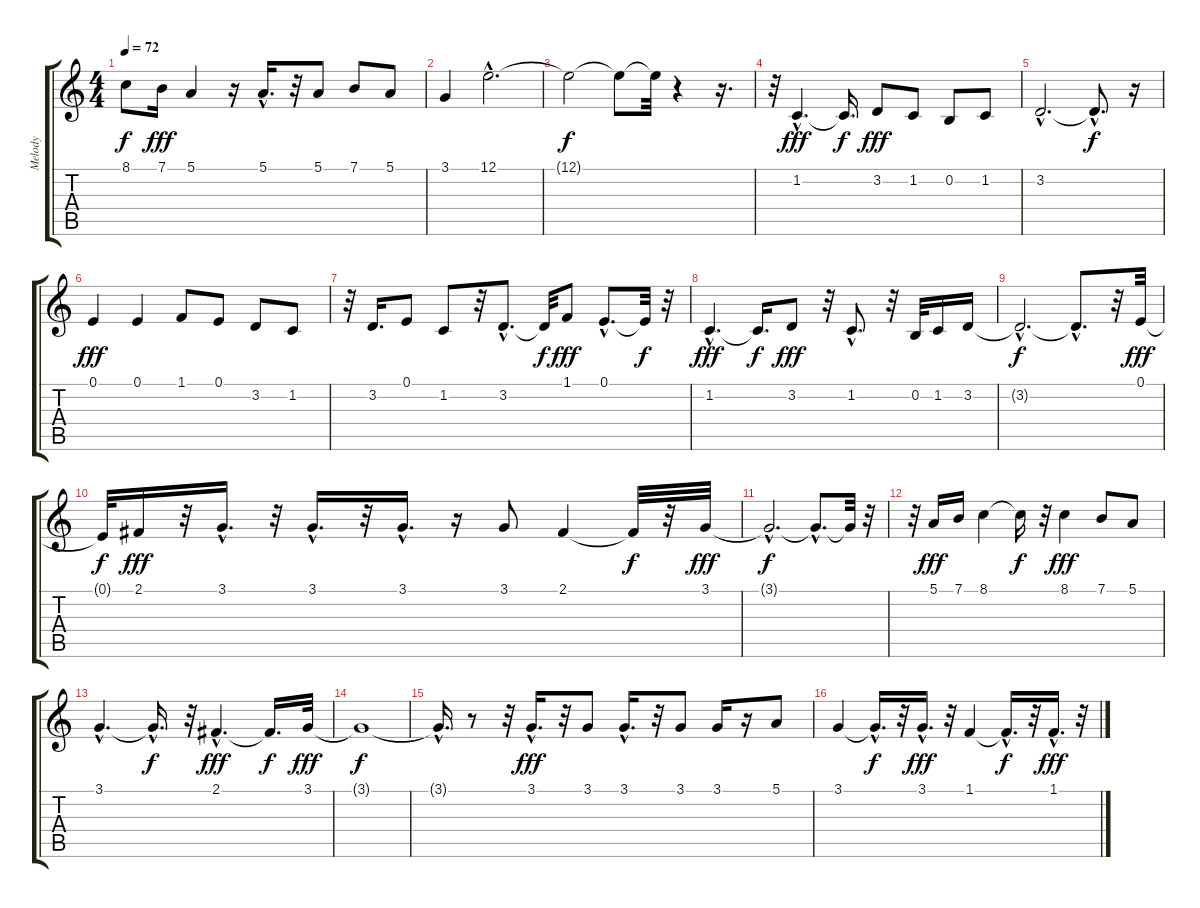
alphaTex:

\track ("Melody" "Melody") {instrument flute}
\staff {score tabs}
\tuning (E4 B3 G3 D3 A2 E2) {hide}
\ts (4 4)
\tempo 72
\clef g2
\ks c
8.1{t}.8{dy f} 7.1.16{dy fff} 5.1.4 r.16 5.1{hac}.16{d} r.32 5.1.8 7.1.8 5.1.8 |
3.1.4 12.1{hac}.2{d} |
12.1{t}.2{dy f} 12.1{t}.8 12.1{t}.32 r.4 r.16{d} |
r.32 1.2{hac}.4{d dy fff} 1.2{t}.16{d dy f} 3.2.8{dy fff} 1.2.8 0.2.8 1.2.8 |
3.2{hac}.2{d} 3.2{hac t}.8{d dy f} r.16 |
0.1.4{dy fff} 0.1.4 1.1.8 0.1.8 3.2.8 1.2.8 |
r.32 3.2.16{d} 0.1.8 1.2.8 r.32 3.2{hac}.8{d} 3.2{t}.32{dy f} 1.1.8{dy fff} 0.1{hac}.8{d} 0.1{t}.32{dy f} r.32 |
1.2{hac}.4{d dy fff} 1.2{t}.16{d dy f} 3.2.8{dy fff} r.32 1.2{hac}.8{d} r.32 0.2.32 1.2.16 3.2.16 |
3.2{hac t}.2{d dy f} 3.2{hac t}.8{d} r.32 0.1.32{dy fff} |
0.1{t}.32{dy f} 2.1.16{dy fff} r.32 3.1{hac}.16{d} r.32 3.1{hac}.16{d} r.32 3.1{hac}.16{d} r.16 3.1.8 2.1.4 2.1{t}.32{dy f} r.32 3.1.32{dy fff} |
3.1{hac t}.2{d dy f} 3.1{hac t}.8{d} 3.1{t}.32 r.32 |
r.32 5.1.16{dy fff} 7.1.16 8.1.4 8.1{t}.16{dy f} r.32 8.1.4{dy fff} 7.1.8 5.1.8 |
3.1{hac}.4{d} 3.1{hac t}.16{d dy f} r.32 2.1{hac}.4{d dy fff} 2.1{t}.16{d dy f} 3.1.32{dy fff} |
3.1{t}.1{dy f} |
3.1{hac t}.16{d} r.8 r.32 3.1{hac}.16{d dy fff} r.32 3.1.8 3.1{hac}.16{d} r.32 3.1.8 3.1.16 r.16 5.1.8 |
3.1.4 3.1{hac t}.16{d dy f} r.32 3.1{hac}.16{d dy fff} r.32 1.1.4 1.1{hac t}.16{d dy f} r.32 1.1{hac}.16{d dy fff} r.32
